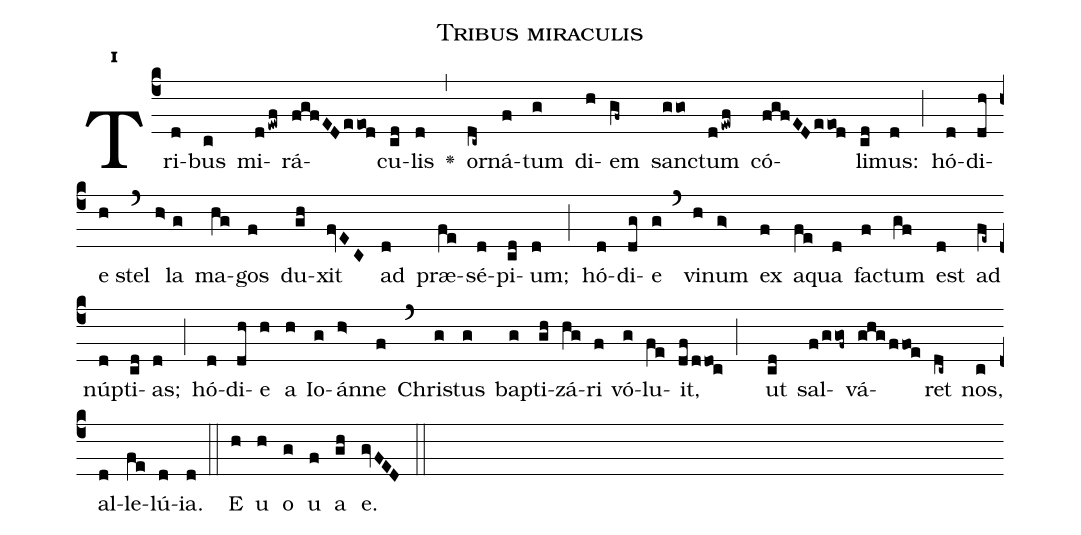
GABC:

name:Tribus miraculis;
office-part:Antiphona;
mode:1;
%%
initial-style: 1;
name: Tribus miraculis
book: Antiphonae & Responsoria/Tomus I, p. 135;
occasion: In Epiphania Domini;
office-part: Vesperae II Ant E;
user-notes: ;
commentary: ;
annotation: 1d2;
centering-scheme: english;
fontsize: 12;
font: OFLSortsMillGoudy;
height: 11;
width: 4.5;
%%
(c4)Tri(d)bus(c) mi(dewf)rá(fgfEDeeod)cu(cd)lis(d) <v>\greheightstar</v>(,) or(dc~)ná(f)tum(g) di(h)em(gf~) san(ggo)ctum(dewf) có(fgfEDeeod)li(cd)mus:(d) (;) hó(d)di(dh)e(h) stel(`h>)la(g) ma(hg)gos(f) du(gh)xit(fvEC) ad(d) præ(fe)sé(d)pi(cd)um;(d) (;) hó(d)di(dg)e(g) (`) vi(h)num(g>) ex(f) a(fe)qua(d) fa(f)ctum(gf) est(d) ad(fe~) núp(d)ti(cd)as;(d) (;) hó(d)di(dh)e(h) a(h) Io(g)án(h>)ne(f) (`) Chri(g)stus(g) bap(g)ti(gh)zá(hg)ri(f) vó(g)lu(fe)it,(df/ddoc;) ut(cd) sal(f/ggof~)vá(ghg/ffoe)ret(dc~) nos,(c) al(d)le(fe)lú(d)ia.(d) (::)
E(h) u(h) o(g) u(f) a(gh) e.(gvFED) (::)
